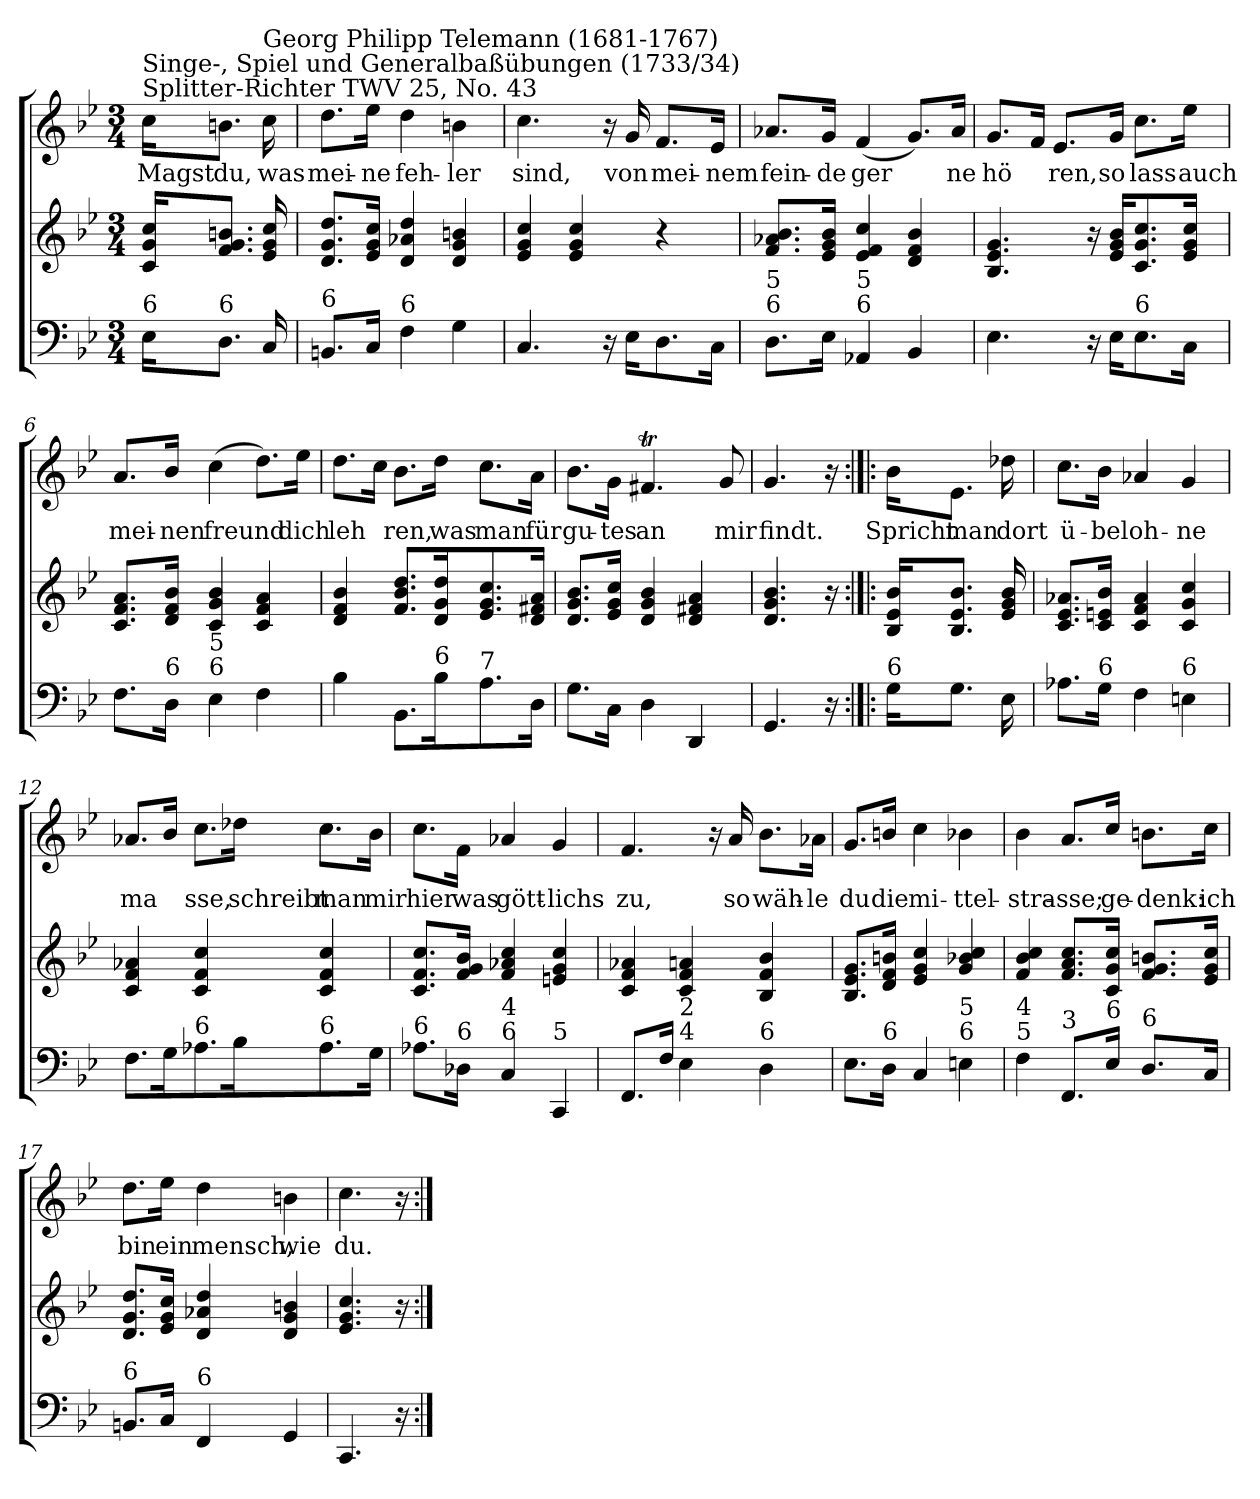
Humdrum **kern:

**kern	**kern	**kern	**text
*part2	*part2	*part1	*part1
*staff3	*staff2	*staff1	*staff1
*clefF4	*clefG2	*clefG2	*
*k[b-e-]	*k[b-e-]	*k[b-e-]	*
*B-:	*B-:	*B-:	*
*M3/4	*M3/4	*M3/4	*
*MM120	*MM120	*MM120	*
=1	=1	=1	=1
!	!	!LO:TX:a:t=Splitter-Richter   TWV 25, No. 43	!
!	!	!LO:TX:a:t=Singe-, Spiel und Generalbaßübungen (1733/34)	!
!LO:TX:a:t=6	!	!	!
!	!	!	!LO:LY:b
16E-\KL	16c/ 16g/ 16cc/KL	16cc\KL	Magst
!LO:TX:a:t=6	!	!	!
!	!	!	!LO:LY:b
8.D\J	8.f/ 8.g/ 8.bn/J	8.bn\J	du,
!	!	!LO:TX:a:t=Georg Philipp Telemann (1681-1767)	!
!	!	!	!LO:LY:b
16C/	16e-/ 16g/ 16cc/	16cc\	was
=2	=2	=2	=2
!LO:TX:a:t=6	!	!	!
!	!	!	!LO:LY:b
8.BBn/L	8.d/ 8.g/ 8.dd/L	8.dd\L	mei-
!	!	!	!LO:LY:b
16C/Jk	16e-/ 16g/ 16cc/Jk	16ee-\Jk	-ne
!LO:TX:a:t=6	!	!	!
!	!	!	!LO:LY:b
4F\	4d/ 4a-X/ 4dd/	4dd\	feh-
!	!	!	!LO:LY:b
4G\	4d/ 4g/ 4bn/	4bn\	-ler
=3	=3	=3	=3
!	!	!	!LO:LY:b
4.C/	4e-/ 4g/ 4cc/	4.cc\	sind,
.	4e-/ 4g/ 4cc/	.	.
16r	.	16r	.
!	!	!	!LO:LY:b
16E-\KL	.	16g/	von
!	!	!	!LO:LY:b
8.D\	4r	8.f/L	mei-
!	!	!	!LO:LY:b
16C\Jk	.	16e-/Jk	-nem
=4	=4	=4	=4
!LO:TX:a:t=6	!	!	!
!LO:TX:a:t=5	!	!	!
!	!	!	!LO:LY:b
8.D\L	8.f/ 8.a-X/ 8.b-/L	8.a-X/L	fein-
!	!	!	!LO:LY:b
16E-\Jk	16e-/ 16g/ 16b-/Jk	16g/Jk	-de
!LO:TX:a:t=6	!	!	!
!LO:TX:a:t=5	!	!	!
!	!	!	!LO:LY:b
4AA-X/	4e-/ 4f/ 4cc/	(<4f/	ger
4BB-/	4d/ 4f/ 4b-/	8.g/L)	.
!	!	!	!LO:LY:b
.	.	16a-/Jk	ne
!!LO:LB:g=z
=5	=5	=5	=5
!	!	!	!LO:LY:b
4.E-\	4.B-/ 4.e-/ 4.g/	8.g/L	hö
.	.	16f/Jk	.
!	!	!	!LO:LY:b
.	.	8.e-/L	ren,
16r	16r	.	.
!	!	!	!LO:LY:b
16E-\KL	16e-/ 16g/ 16b-/KL	16g/Jk	so
!LO:TX:a:t=6	!	!	!
!	!	!	!LO:LY:b
8.E-\	8.c/ 8.g/ 8.cc/	8.cc\L	lass
!	!	!	!LO:LY:b
16C\Jk	16e-/ 16g/ 16cc/Jk	16ee-\Jk	auch
=6	=6	=6	=6
!	!	!	!LO:LY:b
8.F\L	8.c/ 8.f/ 8.a/L	8.a/L	mei-
!LO:TX:a:t=6	!	!	!
!	!	!	!LO:LY:b
16D\Jk	16d/ 16f/ 16b-/Jk	16b-/Jk	-nen
!LO:TX:a:t=6	!	!	!
!LO:TX:a:t=5	!	!	!
!	!	!	!LO:LY:b
4E-\	4c/ 4g/ 4b-/	(>4cc\	freund
4F\	4c/ 4f/ 4a/	8.dd\L)	.
!	!	!	!LO:LY:b
.	.	16ee-\Jk	dich
=7	=7	=7	=7
!	!	!	!LO:LY:b
4B-\	4d/ 4f/ 4b-/	8.dd\L	leh
.	.	16cc\Jk	.
!	!	!	!LO:LY:b
8.BB-\L	8.f/ 8.b-/ 8.dd/L	8.b-\L	ren,
!LO:TX:a:t=6	!	!	!
!	!	!	!LO:LY:b
16B-\K	16d/ 16g/ 16dd/K	16dd\Jk	was
!LO:TX:a:t=7	!	!	!
!	!	!	!LO:LY:b
8.A\	8.e-/ 8.g/ 8.cc/	8.cc\L	man
!	!	!	!LO:LY:b
16D\Jk	16d/ 16f#X/ 16a/Jk	16a\Jk	für
=8	=8	=8	=8
!	!	!	!LO:LY:b
8.G\L	8.d/ 8.g/ 8.b-/L	8.b-\L	gu-
!	!	!	!LO:LY:b
16C\Jk	16e-/ 16g/ 16cc/Jk	16g\Jk	-tes
!	!	!	!LO:LY:b
4D\	4d/ 4g/ 4b-/	4.f#Xt/	an
4DD/	4d/ 4f#X/ 4a/	.	.
!	!	!	!LO:LY:b
.	.	8g/	mir
=9	=9	=9	=9
!	!	!	!LO:LY:b
4.GG/	4.d/ 4.g/ 4.b-/	4.g/	findt.
16r	16r	16r	.
!!LO:LB:g=z
=10:|!|:	=10:|!|:	=10:|!|:	=10:|!|:
!LO:TX:a:t=6	!	!	!
!	!	!	!LO:LY:b
16G\KL	16B-/ 16e-/ 16b-/KL	16b-\KL	Spricht
!	!	!	!LO:LY:b
8.G\J	8.B-/ 8.e-/ 8.b-/J	8.e-\J	man
!	!	!	!LO:LY:b
16E-\	16e-/ 16g/ 16b-/	16dd-X\	dort
=11	=11	=11	=11
!	!	!	!LO:LY:b
8.A-X\L	8.c/ 8.e-/ 8.a-X/L	8.cc\L	ü-
!LO:TX:a:t=6	!	!	!
!	!	!	!LO:LY:b
16G\Jk	16c/ 16en/ 16b-/Jk	16b-\Jk	-bel
!	!	!	!LO:LY:b
4F\	4c/ 4f/ 4a-/	4a-X/	oh-
!LO:TX:a:t=6	!	!	!
!	!	!	!LO:LY:b
4En\	4c/ 4g/ 4cc/	4g/	-ne
=12	=12	=12	=12
!	!	!	!LO:LY:b
8.F\L	4c/ 4f/ 4a-X/	8.a-X/L	ma
16G\K	.	16b-/Jk	.
!LO:TX:a:t=6	!	!	!
!	!	!	!LO:LY:b
8.A-X\	4c/ 4f/ 4cc/	8.cc\L	sse,
!	!	!	!LO:LY:b
16B-\K	.	16dd-X\Jk	schreibt
!LO:TX:a:t=6	!	!	!
!	!	!	!LO:LY:b
8.A-\	4c/ 4f/ 4cc/	8.cc\L	man
!	!	!	!LO:LY:b
16G\Jk	.	16b-\Jk	mir
=13	=13	=13	=13
!LO:TX:a:t=6	!	!	!
!	!	!	!LO:LY:b
8.A-X\L	8.c/ 8.f/ 8.cc/L	8.cc\L	hier
!LO:TX:a:t=6	!	!	!
!	!	!	!LO:LY:b
16D-X\Jk	16f/ 16g/ 16b-/Jk	16f\Jk	was
!LO:TX:a:t=6	!	!	!
!LO:TX:a:t=4	!	!	!
!	!	!	!LO:LY:b
4C/	4f/ 4a-X/ 4cc/	4a-X/	gött-
!LO:TX:a:t=5	!	!	!
!	!	!	!LO:LY:b
4CC/	4en/ 4g/ 4cc/	4g/	-lichs
!!LO:LB:g=z
=14	=14	=14	=14
!	!	!	!LO:LY:b
8.FF/L	4c/ 4f/ 4a-X/	4.f/	zu,
16F/Jk	.	.	.
!LO:TX:a:t=4	!	!	!
!LO:TX:a:t=2	!	!	!
4E-\	4c/ 4f/ 4an/	.	.
.	.	16r	.
!	!	!	!LO:LY:b
.	.	16a/	so
!LO:TX:a:t=6	!	!	!
!	!	!	!LO:LY:b
4D\	4B-/ 4f/ 4b-/	8.b-\L	wäh-
!	!	!	!LO:LY:b
.	.	16a-X\Jk	-le
=15	=15	=15	=15
!	!	!	!LO:LY:b
8.E-\L	8.B-/ 8.e-/ 8.g/L	8.g/L	du
!LO:TX:a:t=6	!	!	!
!	!	!	!LO:LY:b
16D\Jk	16d/ 16f/ 16bn/Jk	16bn/Jk	die
!	!	!	!LO:LY:b
4C/	4e-/ 4g/ 4cc/	4cc\	mi-
!LO:TX:a:t=6	!	!	!
!LO:TX:a:t=5	!	!	!
!	!	!	!LO:LY:b
4En\	4g/ 4b-X/ 4cc/	4b-X\	-ttel-
=16	=16	=16	=16
!LO:TX:a:t=5	!	!	!
!LO:TX:a:t=4	!	!	!
!	!	!	!LO:LY:b
4F\	4f/ 4b-/ 4cc/	4b-\	-stra-
!LO:TX:a:t=3	!	!	!
!	!	!	!LO:LY:b
8.FF/L	8.f/ 8.a/ 8.cc/L	8.a/L	-sse;
!LO:TX:a:t=6	!	!	!
!	!	!	!LO:LY:b
16E-/Jk	16c/ 16g/ 16cc/Jk	16cc/Jk	ge-
!LO:TX:a:t=6	!	!	!
!	!	!	!LO:LY:b
8.D/L	8.f/ 8.g/ 8.bn/L	8.bn\L	-denk:
!	!	!	!LO:LY:b
16C/Jk	16e-/ 16g/ 16cc/Jk	16cc\Jk	ich
=17	=17	=17	=17
!LO:TX:a:t=6	!	!	!
!	!	!	!LO:LY:b
8.BBn/L	8.d/ 8.g/ 8.dd/L	8.dd\L	bin
!	!	!	!LO:LY:b
16C/Jk	16e-/ 16g/ 16cc/Jk	16ee-\Jk	ein
!LO:TX:a:t=6	!	!	!
!	!	!	!LO:LY:b
4FF/	4d/ 4a-X/ 4dd/	4dd\	mensch,
!	!	!	!LO:LY:b
4GG/	4d/ 4g/ 4bn/	4bn\	wie
=18	=18	=18	=18
!	!	!	!LO:LY:b
4.CC/	4.e-/ 4.g/ 4.cc/	4.cc\	du.
16r	16r	16r	.
=:|!	=:|!	=:|!	=:|!
*-	*-	*-	*-
